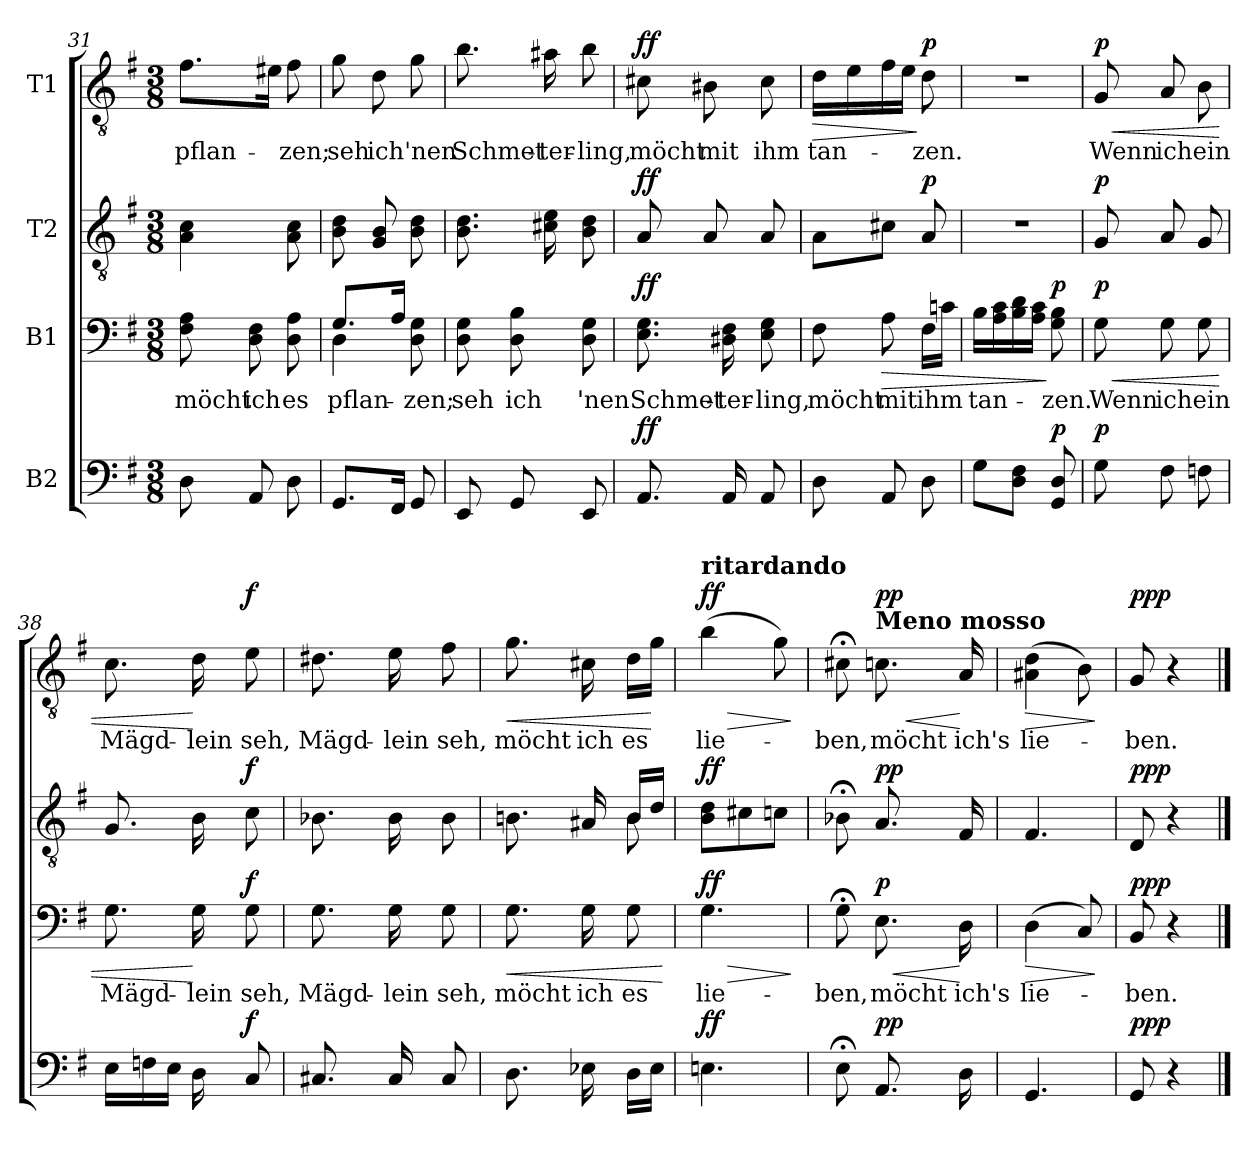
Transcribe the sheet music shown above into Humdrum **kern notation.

**kern	**dynam	**kern	**text	**dynam	**kern	**dynam	**kern	**text	**dynam
*part4	*part4	*part3	*part3	*part3	*part2	*part2	*part1	*part1	*part1
*staff4	*staff4	*staff3	*staff3	*staff3	*staff2	*staff2	*staff1	*staff1	*staff1
*I"B2	*	*I"B1	*	*	*I"T2	*	*I"T1	*	*
*clefF4	*	*clefF4	*	*	*clefGv2	*	*clefGv2	*	*
*k[f#]	*	*k[f#]	*	*	*k[f#]	*	*k[f#]	*	*
*M3/8	*	*M3/8	*	*	*M3/8	*	*M3/8	*	*
=31	=31	=31	=31	=31	=31	=31	=31	=31	=31
!	!	!	!LO:LY:b	!	!	!	!	!LO:LY:b	!
8D\	.	8F#\ 8A\	möcht	.	4A\ 4c\	.	8.f#\L	pflan-	.
!	!	!	!LO:LY:b	!	!	!	!	!	!
8AA/	.	8D\ 8F#\	ich	.	.	.	.	.	.
.	.	.	.	.	.	.	16e#X\Jk	.	.
!	!	!	!LO:LY:b	!	!	!	!	!LO:LY:b	!
8D\	.	8D\ 8A\	es	.	8A\ 8c\	.	8f#\	-zen;	.
!!LO:LB:g=z
=32	=32	=32	=32	=32	=32	=32	=32	=32	=32
!	!	!	!LO:LY:b	!	!	!	!	!LO:LY:b	!
*	*	*^	*	*	*	*	*	*	*
8.GG/L	.	8.G/L	4D\	pflan-	.	8B\ 8d\	.	8g\	seh	.
!	!	!	!	!	!	!	!	!	!LO:LY:b	!
.	.	.	.	.	.	8G/ 8B/	.	8d\	ich	.
16FF#/Jk	.	16A/Jk	.	.	.	.	.	.	.	.
!	!	!	!	!LO:LY:b	!	!	!	!	!LO:LY:b	!
8GG/	.	8D\ 8G\	8ryy	-zen;	.	8B\ 8d\	.	8g\	'nen	.
=33	=33	=33	=33	=33	=33	=33	=33	=33	=33	=33
!	!	!	!	!LO:LY:b	!	!	!	!	!LO:LY:b	!
*	*	*v	*v	*	*	*	*	*	*	*
8EE/	.	8D\ 8G\	seh	.	8.B\ 8.d\	.	8.b\	Schmet-	.
!	!	!	!LO:LY:b	!	!	!	!	!	!
8GG/	.	8D\ 8B\	ich	.	.	.	.	.	.
!	!	!	!	!	!	!	!	!LO:LY:b	!
.	.	.	.	.	16c#X\ 16e\	.	16a#X\	-ter-	.
!	!	!	!LO:LY:b	!	!	!	!	!LO:LY:b	!
8EE/	.	8D\ 8G\	'nen	.	8B\ 8d\	.	8b\	-ling,	.
=34	=34	=34	=34	=34	=34	=34	=34	=34	=34
!	!LO:DY:a	!	!LO:LY:b	!LO:DY:a	!	!LO:DY:a	!	!LO:LY:b	!LO:DY:a
8.AA/	ff	8.E\ 8.G\	Schmet-	ff	8A/	ff	8c#X\	möcht	ff
!	!	!	!	!	!	!	!	!LO:LY:b	!
.	.	.	.	.	8A/	.	8B#X\	mit	.
!	!	!	!LO:LY:b	!	!	!	!	!	!
16AA/	.	16D#X\ 16F#\	-ter-	.	.	.	.	.	.
!	!	!	!LO:LY:b	!	!	!	!	!LO:LY:b	!
8AA/	.	8E\ 8G\	-ling,	.	8A/	.	8c#\	ihm	.
=35	=35	=35	=35	=35	=35	=35	=35	=35	=35
!	!	!	!LO:LY:b	!	!	!	!	!LO:LY:b	!LO:HP:b
8D\	.	8F#\	möcht	.	8A\L	.	16d\LL	tan-	>
.	.	.	.	.	.	.	16e\	.	.
!	!	!	!LO:LY:b	!LO:HP:b	!	!	!	!	!
8AA/	.	8A\	mit	>	8c#X\J	.	16f#\	.	.
.	.	.	.	.	.	.	16e\JJ	.	.
!	!	!	!LO:LY:b	!	!	!LO:DY:a	!	!LO:LY:b	!LO:DY:n=1:a
8D\	.	16F#\LL	ihm	.	8A/	p	8d\	-zen.	] p
.	.	16cn\JJ	.	.	.	.	.	.	.
=36	=36	=36	=36	=36	=36	=36	=36	=36	=36
!	!	!	!LO:LY:b	!	!	!	!	!	!
8G\L	.	16B\LL	tan-	.	4.r	.	4.r	.	.
.	.	16A\ 16c\	.	.	.	.	.	.	.
8D\ 8F#\J	.	16B\ 16d\	.	.	.	.	.	.	.
.	.	16A\ 16c\JJ	.	.	.	.	.	.	.
!	!LO:DY:a	!	!LO:LY:b	!LO:DY:n=1:a	!	!	!	!	!
8GG/ 8D/	p	8G\ 8B\	-zen.	] p	.	.	.	.	.
!!LO:PB:g=z
=37	=37	=37	=37	=37	=37	=37	=37	=37	=37
!	!LO:DY:a	!	!LO:LY:b	!LO:HP:b	!	!	!	!LO:LY:b	!LO:HP:b
!	!	!	!	!LO:DY:n=1:a	!	!LO:DY:a	!	!	!LO:DY:n=1:a
8G\	p	8G\	Wenn	< p	8G/	p	8G/	Wenn	< p
!	!	!	!LO:LY:b	!	!	!	!	!LO:LY:b	!
8F#\	.	8G\	ich	.	8A/	.	8A/	ich	.
!	!	!	!LO:LY:b	!	!	!	!	!LO:LY:b	!
8Fn\	.	8G\	ein	.	8G/	.	8B\	ein	.
=38	=38	=38	=38	=38	=38	=38	=38	=38	=38
!	!	!	!LO:LY:b	!	!	!	!	!LO:LY:b	!
16E\LL	.	8.G\	Mägd-	.	8.G/	.	8.c\	Mägd-	.
16Fn\	.	.	.	.	.	.	.	.	.
16E\JJ	.	.	.	.	.	.	.	.	.
!	!	!	!LO:LY:b	!	!	!	!	!LO:LY:b	!
16D\	.	16G\	-lein	[	16B\	.	16d\	-lein	[
!	!LO:DY:a	!	!LO:LY:b	!LO:DY:a	!	!LO:DY:a	!	!LO:LY:b	!LO:DY:a
8C/	f	8G\	seh,	f	8c\	f	8e\	seh,	f
=39	=39	=39	=39	=39	=39	=39	=39	=39	=39
!	!LO:DY:a	!	!LO:LY:b	!LO:DY:a	!	!LO:DY:a	!	!LO:LY:b	!LO:DY:a
8.C#X/	other-dynamics	8.G\	Mägd-	other-dynamics	8.B-X\	other-dynamics	8.d#X\	Mägd-	other-dynamics
!	!	!	!LO:LY:b	!	!	!	!	!LO:LY:b	!
16C#/	.	16G\	-lein	.	16B-\	.	16e\	-lein	.
!	!	!	!LO:LY:b	!	!	!	!	!LO:LY:b	!
8C#/	.	8G\	seh,	.	8B-\	.	8f#\	seh,	.
=40	=40	=40	=40	=40	=40	=40	=40	=40	=40
!	!	!	!LO:LY:b	!LO:HP:b	!	!	!	!LO:LY:b	!LO:HP:b
*	*	*	*	*	*^	*	*	*	*
8.D\	.	8.G\	möcht	<	8.Bn\	4ryy	.	8.g\	möcht	<
!	!	!	!LO:LY:b	!	!	!	!	!	!LO:LY:b	!
16E-X\	.	16G\	ich	.	16A#X/	.	.	16c#X\	ich	.
!	!	!	!LO:LY:b	!	!	!	!	!	!LO:LY:b	!
16D\LL	.	8G\	es	.	16B/LL	8B\	.	16d\LL	es	.
16E-\JJ	.	.	.	.	16d/JJ	.	.	16g\JJ	.	[
*	*	*	*	*	*v	*v	*	*	*	*
.	.	.	.	[	.	.	.	.	.
!!LO:LB:g=z
=41	=41	=41	=41	=41	=41	=41	=41	=41	=41
!	!	!	!	!	!	!	!LO:TX:a:B:t=ritardando	!	!
!	!LO:DY:a	!	!LO:LY:b	!LO:HP:b	!	!	!	!LO:LY:b	!LO:HP:b
!	!	!	!	!LO:DY:n=1:a	!	!LO:DY:a	!	!	!LO:DY:n=1:a
4.En\	ff	4.G\	lie-	> ff	8B\ 8d\L	ff	(4b\	lie-	> ff
.	.	.	.	.	8c#X\	.	.	.	.
.	.	.	.	.	8cn\J	.	8g\)	.	.
.	.	.	.	]	.	.	.	.	]
=42	=42	=42	=42	=42	=42	=42	=42	=42	=42
!	!	!	!LO:LY:b	!	!	!	!	!LO:LY:b	!
8E;<Z\	.	8G;<Z\	-ben,	.	8B-X;<Z\	.	8c#X;<Z\	-ben,	.
!	!	!	!	!	!	!	!LO:TX:a:B:t=Meno mosso	!	!
!	!LO:DY:a	!	!LO:LY:b	!LO:HP:b	!	!	!	!LO:LY:b	!LO:HP:b
!	!	!	!	!LO:DY:n=1:a	!	!LO:DY:a	!	!	!LO:DY:n=1:a
8.AA/	pp	8.E\	möcht	< p	8.A/	pp	8.cn\	möcht	< pp
!	!	!	!LO:LY:b	!	!	!	!	!LO:LY:b	!
16D\	.	16D\	ich's	[	16F#/	.	16A/	ich's	[
=43	=43	=43	=43	=43	=43	=43	=43	=43	=43
!	!	!	!LO:LY:b	!LO:HP:b	!	!	!	!LO:LY:b	!LO:HP:b
4.GG/	.	(4D\	lie-	>	4.F#/	.	(4A#X\ 4d\	lie-	>
.	.	8C/)	.	.	.	.	8B\)	.	.
.	.	.	.	]	.	.	.	.	]
=44	=44	=44	=44	=44	=44	=44	=44	=44	=44
!	!LO:DY:a	!	!LO:LY:b	!LO:DY:a	!	!LO:DY:a	!	!LO:LY:b	!LO:DY:a
8GG/	ppp	8BB/	-ben.	ppp	8D/	ppp	8G/	-ben.	ppp
4r	.	4r	.	.	4r	.	4r	.	.
==	==	==	==	==	==	==	==	==	==
*-	*-	*-	*-	*-	*-	*-	*-	*-	*-
